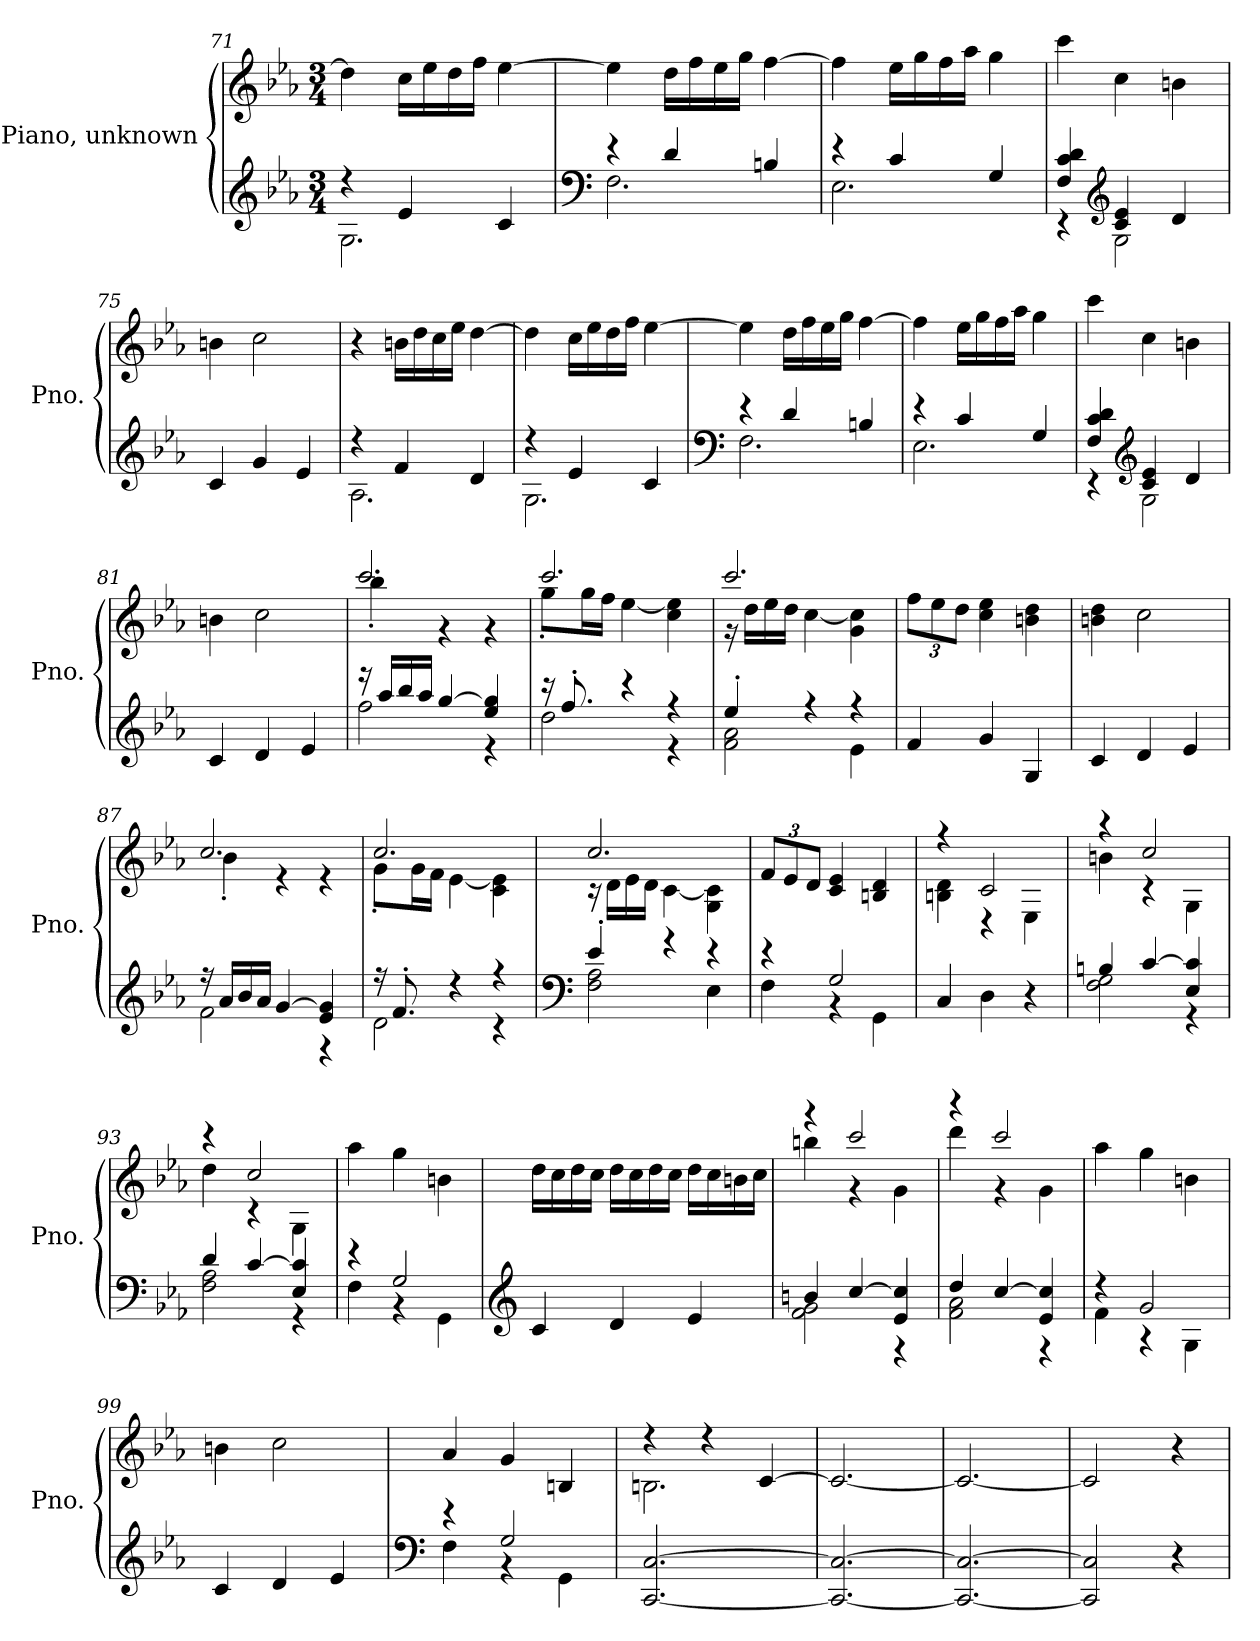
**kern	**kern
*part1	*part1
*staff2	*staff1
*I"Piano, unknown	*
*I'Pno.	*
*clefG2	*clefG2
*k[b-e-a-]	*k[b-e-a-]
*M3/4	*M3/4
=71	=71
*^	*
4r	2.G\	4dd\]
4e-/	.	16cc\LL
.	.	16ee-\
.	.	16dd\
.	.	16ff\JJ
4c/	.	[4ee-\
=72	=72	=72
*clefF4	*	*
4r	2.F\	4ee-\]
4d/	.	16dd\LL
.	.	16ff\
.	.	16ee-\
.	.	16gg\JJ
4Bn/	.	[4ff\
!!LO:LB:g=z
=73	=73	=73
4r	2.E-\	4ff\]
4c/	.	16ee-\LL
.	.	16gg\
.	.	16ff\
.	.	16aa-\JJ
4G/	.	4gg\
=74	=74	=74
4F/ 4c/ 4d/	4r	4ccc\
*clefG2	*	*
4c/ 4e-/	2G\	4cc\
4d/	.	4bn\
*v	*v	*
=75	=75
4c/	4bn\
4g/	2cc\
4e-/	.
=76	=76
*^	*
4r	2.A-\	4r
4f/	.	16bn\LL
.	.	16dd\
.	.	16cc\
.	.	16ee-\JJ
4d/	.	[4dd\
=77	=77	=77
4r	2.G\	4dd\]
4e-/	.	16cc\LL
.	.	16ee-\
.	.	16dd\
.	.	16ff\JJ
4c/	.	[4ee-\
=78	=78	=78
*clefF4	*	*
4r	2.F\	4ee-\]
4d/	.	16dd\LL
.	.	16ff\
.	.	16ee-\
.	.	16gg\JJ
4Bn/	.	[4ff\
!!LO:LB:g=z
=79	=79	=79
4r	2.E-\	4ff\]
4c/	.	16ee-\LL
.	.	16gg\
.	.	16ff\
.	.	16aa-\JJ
4G/	.	4gg\
=80	=80	=80
4F/ 4c/ 4d/	4r	4ccc\
*clefG2	*	*
4c/ 4e-/	2G\	4cc\
4d/	.	4bn\
*v	*v	*
=81	=81
4c/	4bn\
4d/	2cc\
4e-/	.
=82	=82
*^	*^
16r	2ff\	2.ccc/	4bb-'\
16aa-/LL	.	.	.
16bb-/	.	.	.
16aa-/JJ	.	.	.
[4gg/	.	.	4r
4ee-/ 4gg/]	4r	.	4r
=83	=83	=83	=83
16r	2dd\	2.ccc/	8gg'\L
8.ff'/	.	.	.
.	.	.	16gg\L
.	.	.	16ff\JJ
4r	.	.	[4ee-\
4r	4r	.	4cc\ 4ee-\]
=84	=84	=84	=84
4ee-'/	2f\ 2a-\	2.ccc/	16r
.	.	.	16dd\LL
.	.	.	16ee-\
.	.	.	16dd\JJ
4r	.	.	[4cc\
4r	4e-\	.	4g\ 4cc\]
*v	*v	*	*
*	*v	*v
!!LO:LB:g=z
=85	=85
*	*Xbrackettup
4f/	12ff\L
.	12ee-\
.	12dd\J
4g/	4cc\ 4ee-\
4G/	4bn\ 4dd\
=86	=86
4c/	4bn\ 4dd\
4d/	2cc\
4e-/	.
=87	=87
*^	*^
16r	2f\	2.cc/	4b-'\
16a-/LL	.	.	.
16b-/	.	.	.
16a-/JJ	.	.	.
[4g/	.	.	4r
4e-/ 4g/]	4r	.	4r
=88	=88	=88	=88
16r	2d\	2.cc/	8g'\L
8.f'/	.	.	.
.	.	.	16g\L
.	.	.	16f\JJ
4r	.	.	[4e-\
4r	4r	.	4c\ 4e-\]
=89	=89	=89	=89
*clefF4	*	*	*
4e-'/	2F\ 2A-\	2.cc/	16r
.	.	.	16d\LL
.	.	.	16e-\
.	.	.	16d\JJ
4r	.	.	[4c\
4r	4E-\	.	4G\ 4c\]
*	*	*v	*v
=90	=90	=90
4r	4F\	12f/L
.	.	12e-/
.	.	12d/J
2G/	4r	4c/ 4e-/
.	4GG\	4Bn/ 4d/
*v	*v	*
!!LO:LB:g=z
=91	=91
*	*^
4C/	4r	4Bn\ 4d\
4D\	2c/	4r
4r	.	4E-\
=92	=92	=92
*^	*	*
4Bn/	2F\ 2G\	4r	4bn\
[4c/	.	2cc/	4r
4E-/ 4c/]	4r	.	4G\
=93	=93	=93	=93
4d/	2F\ 2A-\	4r	4dd\
[4c/	.	2cc/	4r
4E-/ 4c/]	4r	.	4G\
*	*	*v	*v
=94	=94	=94
4r	4F\	4aa-\
2G/	4r	4gg\
.	4GG\	4bn\
*v	*v	*
=95	=95
*clefG2	*
4c/	16dd\LL
.	16cc\
.	16dd\
.	16cc\JJ
4d/	16dd\LL
.	16cc\
.	16dd\
.	16cc\JJ
4e-/	16dd\LL
.	16cc\
.	16bn\
.	16cc\JJ
=96	=96
*^	*^
4bn/	2f\ 2g\	4r	4bbn\
[4cc/	.	2ccc/	4r
4e-/ 4cc/]	4r	.	4g\
!!LO:LB:g=z	!!
=97	=97	=97	=97
4dd/	2f\ 2a-\	4r	4ddd\
[4cc/	.	2ccc/	4r
4e-/ 4cc/]	4r	.	4g\
*	*	*v	*v
=98	=98	=98
4r	4f\	4aa-\
2g/	4r	4gg\
.	4G\	4bn\
*v	*v	*
=99	=99
4c/	4bn\
4d/	2cc\
4e-/	.
=100	=100
*clefF4	*
*^	*
4r	4F\	4a-/
2G/	4r	4g/
.	4GG\	4Bn/
*v	*v	*
=101	=101
*	*^
[2.CC/ [2.C/	4r	2.Bn\
.	4r	.
.	[4c/	.
*	*v	*v
=102	=102
2.CC/_ 2.C/_	2.c/_
=103	=103
2.CC/_ 2.C/_	2.c/_
=104	=104
2CC/] 2C/]	2c/]
4r	4r
=	=
*-	*-
